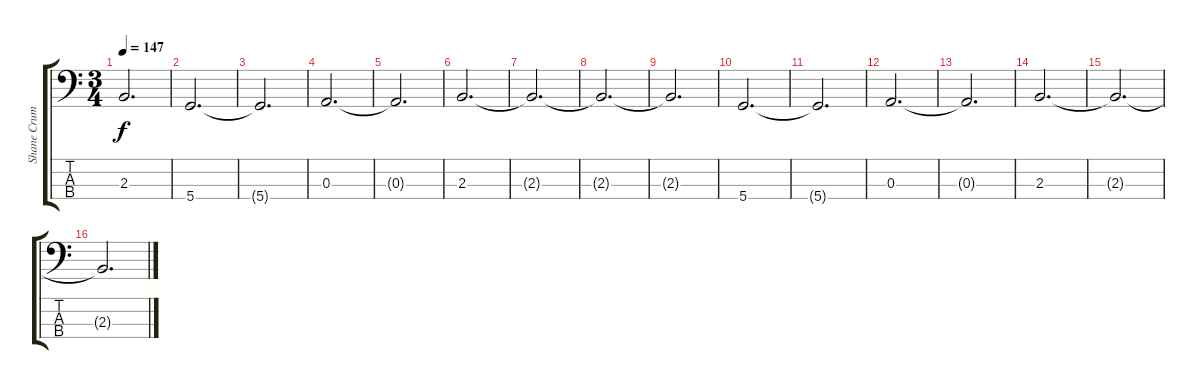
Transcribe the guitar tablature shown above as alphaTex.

\track ("Shane Crump - Bass" "Shane Crum") {instrument electricbassfinger}
\staff {score tabs}
\tuning (G2 D2 A1 D1) {hide}
\ts (3 4)
\tempo 147
\clef f4
\ks c
2.3{t}.2{d dy f} |
5.4.2{d} |
5.4{t}.2{d} |
0.3.2{d} |
0.3{t}.2{d} |
2.3.2{d} |
2.3{t}.2{d} |
2.3{t}.2{d} |
2.3{t}.2{d} |
5.4.2{d} |
5.4{t}.2{d} |
0.3.2{d} |
0.3{t}.2{d} |
2.3.2{d} |
2.3{t}.2{d} |
2.3{t}.2{d}
